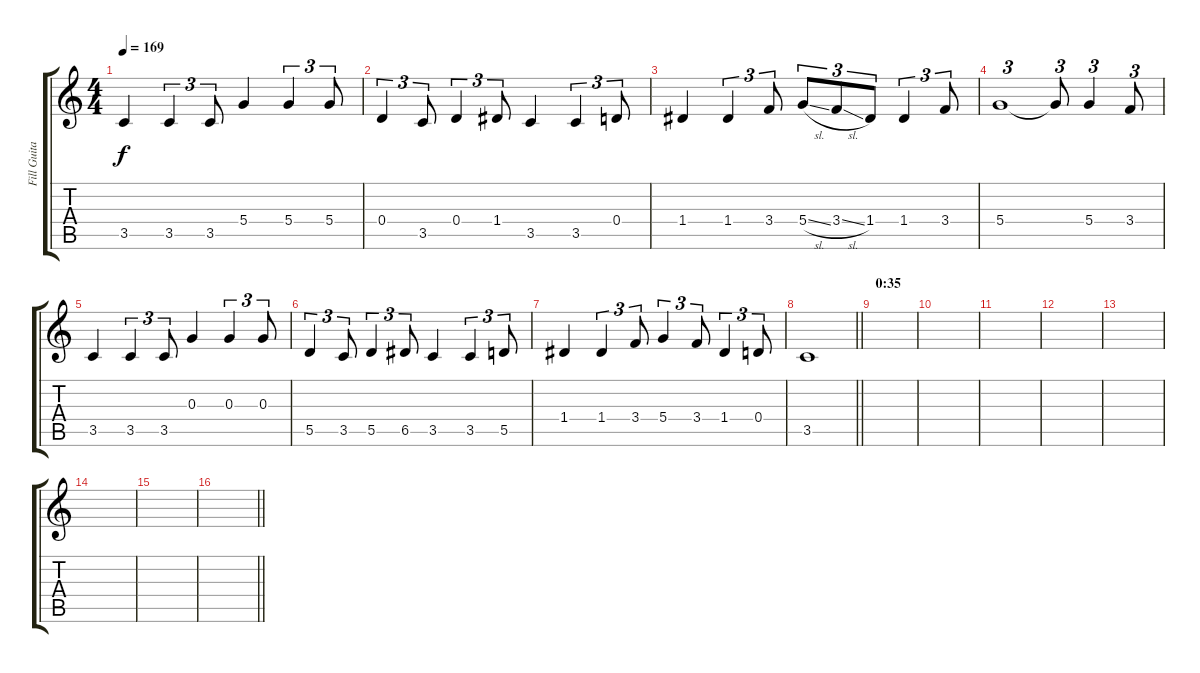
\track ("Fill Guitar" "Fill Guita") {instrument distortionguitar}
\staff {score tabs}
\tuning (E4 B3 G3 D3 A2 E2) {hide}
\ts (4 4)
\tempo 169
\clef g2
\ks c
3.5.4{dy f} 3.5.4{tu (3 2)} 3.5.8{tu (3 2)} 5.4.4 5.4.4{tu (3 2)} 5.4.8{tu (3 2)} |
0.4.4{tu (3 2)} 3.5.8{tu (3 2)} 0.4.4{tu (3 2)} 1.4.8{tu (3 2)} 3.5.4 3.5.4{tu (3 2)} 0.4.8{tu (3 2)} |
1.4.4 1.4.4{tu (3 2)} 3.4.8{tu (3 2)} 5.4{sl}.8{tu (3 2)} 3.4{sl}.8{tu (3 2)} 1.4.8{tu (3 2)} 1.4.4{tu (3 2)} 3.4.8{tu (3 2)} |
5.4.1{tu (3 2)} 5.4{t}.8{tu (3 2)} 5.4.4{tu (3 2)} 3.4.8{tu (3 2)} |
3.5.4 3.5.4{tu (3 2)} 3.5.8{tu (3 2)} 0.3.4 0.3.4{tu (3 2)} 0.3.8{tu (3 2)} |
5.5.4{tu (3 2)} 3.5.8{tu (3 2)} 5.5.4{tu (3 2)} 6.5.8{tu (3 2)} 3.5.4 3.5.4{tu (3 2)} 5.5.8{tu (3 2)} |
1.4.4 1.4.4{tu (3 2)} 3.4.8{tu (3 2)} 5.4.4{tu (3 2)} 3.4.8{tu (3 2)} 1.4.4{tu (3 2)} 0.4.8{tu (3 2)} |
\barLineRight lightlight
3.5.1 |
\section ("" "0:35")
|
|
|
|
|
|
|
\barLineRight lightlight
